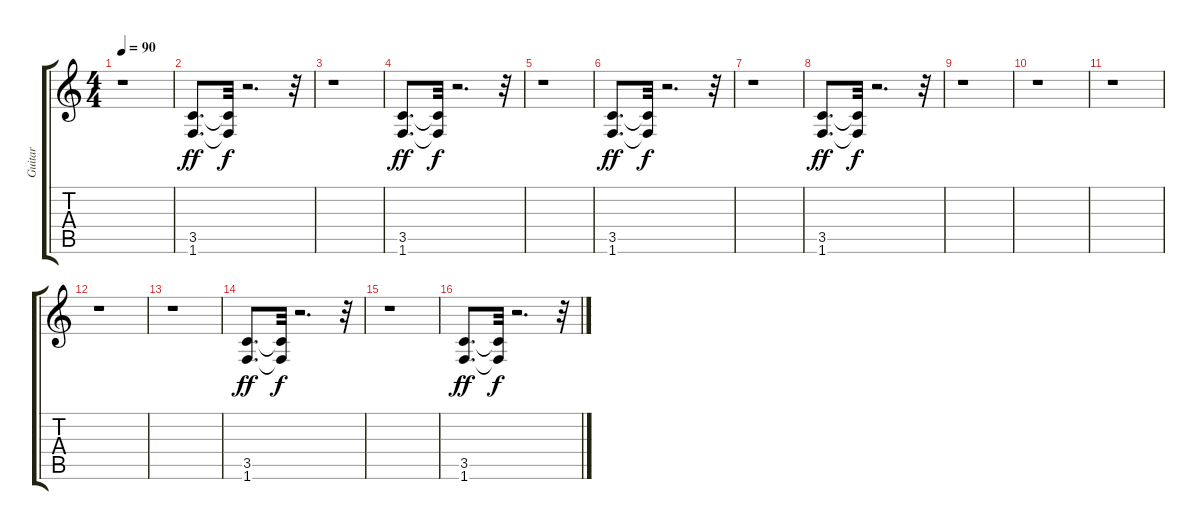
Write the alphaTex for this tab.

\track ("Guitar" "Guitar") {instrument overdrivenguitar}
\staff {score tabs}
\tuning (E4 B3 G3 D3 A2 E2) {hide}
\ts (4 4)
\tempo 90
\clef g2
\ks c
r.1{dy f} |
(3.5 1.6).8{d dy ff} (3.5{t} 1.6{t}).32{dy f} r.2{d} r.32 |
r.1 |
(3.5 1.6).8{d dy ff} (3.5{t} 1.6{t}).32{dy f} r.2{d} r.32 |
r.1 |
(3.5 1.6).8{d dy ff} (3.5{t} 1.6{t}).32{dy f} r.2{d} r.32 |
r.1 |
(3.5 1.6).8{d dy ff} (3.5{t} 1.6{t}).32{dy f} r.2{d} r.32 |
r.1 |
r.1 |
r.1 |
r.1 |
r.1 |
(3.5 1.6).8{d dy ff} (3.5{t} 1.6{t}).32{dy f} r.2{d} r.32 |
r.1 |
(3.5 1.6).8{d dy ff} (3.5{t} 1.6{t}).32{dy f} r.2{d} r.32
